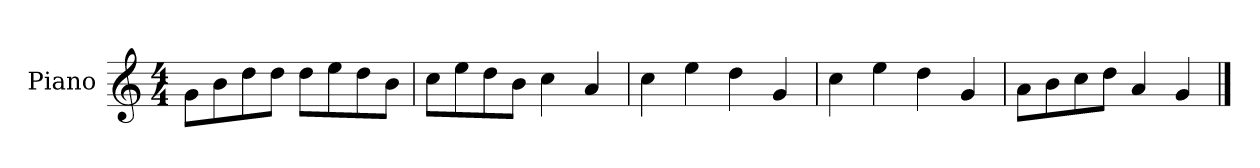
**kern
*part1
*staff1
*I"Piano
*I'P-no
*clefG2
*k[]
*M4/4
*MM90
=1
8g\L
8b\
8dd\
8dd\J
8dd\L
8ee\
8dd\
8b\J
=2
8cc\L
8ee\
8dd\
8b\J
4cc\
4a/
=3
4cc\
4ee\
4dd\
4g/
=4
4cc\
4ee\
4dd\
4g/
=5
8a\L
8b\
8cc\
8dd\J
4a/
4g/
==
*-
